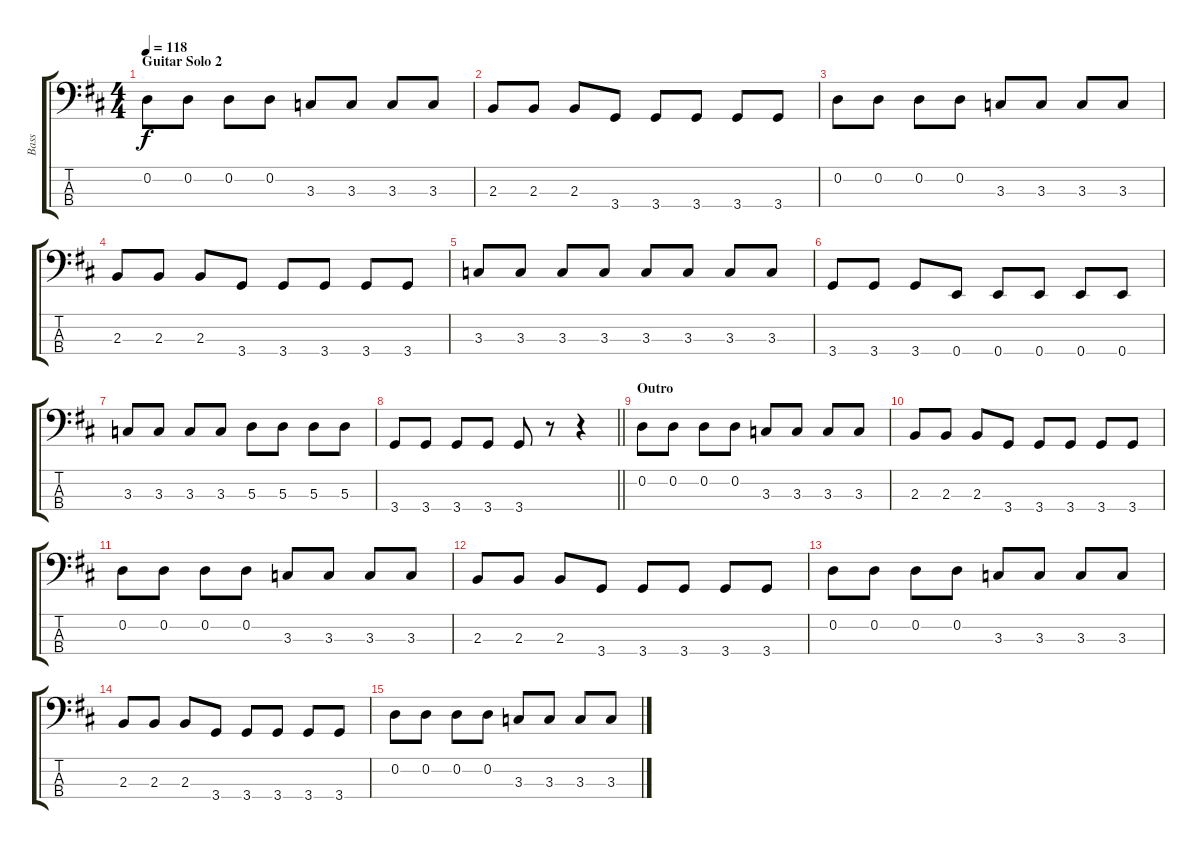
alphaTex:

\track ("Bass" "Bass") {instrument electricbasspick}
\staff {score tabs}
\tuning (G2 D2 A1 E1) {hide}
\ts (4 4)
\section ("" "Guitar Solo 2")
\tempo 118
\clef f4
\ks d
0.2.8{dy f} 0.2.8 0.2.8 0.2.8 3.3.8 3.3.8 3.3.8 3.3.8 |
2.3.8 2.3.8 2.3.8 3.4.8 3.4.8 3.4.8 3.4.8 3.4.8 |
0.2.8 0.2.8 0.2.8 0.2.8 3.3.8 3.3.8 3.3.8 3.3.8 |
2.3.8 2.3.8 2.3.8 3.4.8 3.4.8 3.4.8 3.4.8 3.4.8 |
3.3.8 3.3.8 3.3.8 3.3.8 3.3.8 3.3.8 3.3.8 3.3.8 |
3.4.8 3.4.8 3.4.8 0.4.8 0.4.8 0.4.8 0.4.8 0.4.8 |
3.3.8 3.3.8 3.3.8 3.3.8 5.3.8 5.3.8 5.3.8 5.3.8 |
\barLineRight lightlight
3.4.8 3.4.8 3.4.8 3.4.8 3.4.8 r.8 r.4 |
\section ("" "Outro")
0.2.8 0.2.8 0.2.8 0.2.8 3.3.8 3.3.8 3.3.8 3.3.8 |
2.3.8 2.3.8 2.3.8 3.4.8 3.4.8 3.4.8 3.4.8 3.4.8 |
0.2.8 0.2.8 0.2.8 0.2.8 3.3.8 3.3.8 3.3.8 3.3.8 |
2.3.8 2.3.8 2.3.8 3.4.8 3.4.8 3.4.8 3.4.8 3.4.8 |
0.2.8 0.2.8 0.2.8 0.2.8 3.3.8 3.3.8 3.3.8 3.3.8 |
2.3.8 2.3.8 2.3.8 3.4.8 3.4.8 3.4.8 3.4.8 3.4.8 |
0.2.8 0.2.8 0.2.8 0.2.8 3.3.8 3.3.8 3.3.8 3.3.8
